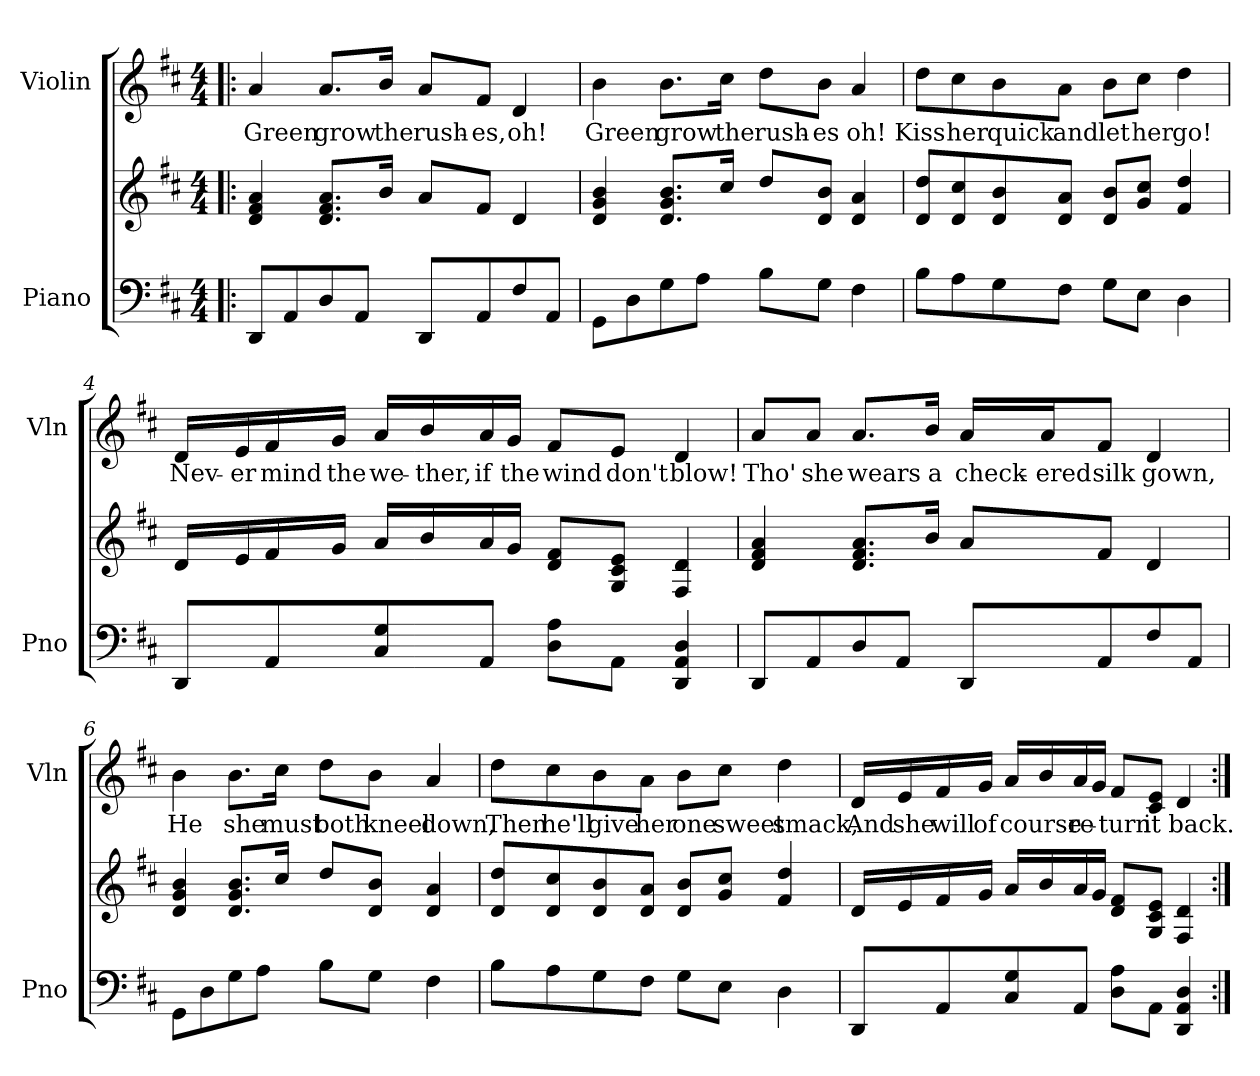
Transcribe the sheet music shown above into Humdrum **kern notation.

**kern	**kern	**kern	**text
*part2	*part2	*part1	*part1
*staff3	*staff2	*staff1	*staff1
*I"Piano	*	*I"Violin	*
*I'Pno	*	*I'Vln	*
*clefF4	*clefG2	*clefG2	*
*k[f#c#]	*k[f#c#]	*k[f#c#]	*
*M4/4	*M4/4	*M4/4	*
*MM80	*MM80	*MM80	*
=1!|:	=1!|:	=1!|:	=1!|:
8DD/L	4d/ 4f#/ 4a/	4a/	Green
8AA/	.	.	.
8D/	8.d/ 8.f#/ 8.a/L	8.a/L	grow
8AA/J	.	.	.
.	16b/Jk	16b/Jk	the
8DD/L	8a/L	8a/L	rush-
8AA/	8f#/J	8f#/J	-es,
8F#/	4d/	4d/	oh!
8AA/J	.	.	.
=2	=2	=2	=2
8GG\L	4d/ 4g/ 4b/	4b\	Green
8D\	.	.	.
8G\	8.d/ 8.g/ 8.b/L	8.b\L	grow
8A\J	.	.	.
.	16cc#/Jk	16cc#\Jk	the
8B\L	8dd/L	8dd\L	rush-
8G\J	8d/ 8b/J	8b\J	-es
4F#\	4d/ 4a/	4a/	oh!
!!LO:LB:g=z
=3	=3	=3	=3
8B\L	8d/ 8dd/L	8dd\L	Kiss
8A\	8d/ 8cc#/	8cc#\	her
8G\	8d/ 8b/	8b\	quick
8F#\J	8d/ 8a/J	8a\J	and
8G\L	8d/ 8b/L	8b\L	let
8E\J	8g/ 8cc#/J	8cc#\J	her
4D\	4f#/ 4dd/	4dd\	go!
=4	=4	=4	=4
8DD/L	16d/LL	16d/LL	Nev-
.	16e/	16e/	-er
8AA/	16f#/	16f#/	mind
.	16g/JJ	16g/JJ	the
8C#/ 8G/	16a/LL	16a/LL	we-
.	16b/	16b/	-ther,
8AA/J	16a/	16a/	if
.	16g/JJ	16g/JJ	the
8D\ 8A\L	8d/ 8f#/L	8f#/L	wind
8AA\J	8G/ 8c#/ 8e/J	8e/J	don't
4DD/ 4AA/ 4D/	4F#/ 4d/	4d/	blow!
!!LO:LB:g=z
=5	=5	=5	=5
8DD/L	4d/ 4f#/ 4a/	8a/L	Tho'
8AA/	.	8a/J	she
8D/	8.d/ 8.f#/ 8.a/L	8.a/L	wears
8AA/J	.	.	.
.	16b/Jk	16b/Jk	a
8DD/L	8a/L	16a/LL	check-
.	.	16a/J	-ered
8AA/	8f#/J	8f#/J	silk
8F#/	4d/	4d/	gown,
8AA/J	.	.	.
=6	=6	=6	=6
8GG\L	4d/ 4g/ 4b/	4b\	He
8D\	.	.	.
8G\	8.d/ 8.g/ 8.b/L	8.b\L	she
8A\J	.	.	.
.	16cc#/Jk	16cc#\Jk	must
8B\L	8dd/L	8dd\L	both
8G\J	8d/ 8b/J	8b\J	kneel
4F#\	4d/ 4a/	4a/	down,
!!LO:LB:g=z
=7	=7	=7	=7
8B\L	8d/ 8dd/L	8dd\L	Then
8A\	8d/ 8cc#/	8cc#\	he'll
8G\	8d/ 8b/	8b\	give
8F#\J	8d/ 8a/J	8a\J	her
8G\L	8d/ 8b/L	8b\L	one
8E\J	8g/ 8cc#/J	8cc#\J	sweet
4D\	4f#/ 4dd/	4dd\	smack,
=8	=8	=8	=8
8DD/L	16d/LL	16d/LL	And
.	16e/	16e/	she
8AA/	16f#/	16f#/	will
.	16g/JJ	16g/JJ	of
8C#/ 8G/	16a/LL	16a/LL	course
.	16b/	16b/	.
8AA/J	16a/	16a/	re-
.	16g/JJ	16g/JJ	.
8D\ 8A\L	8d/ 8f#/L	8f#/L	-turn
8AA\J	8G/ 8c#/ 8e/J	8c#/ 8e/J	it
4DD/ 4AA/ 4D/	4F#/ 4d/	4d/	back.
=:|!	=:|!	=:|!	=:|!
*-	*-	*-	*-
